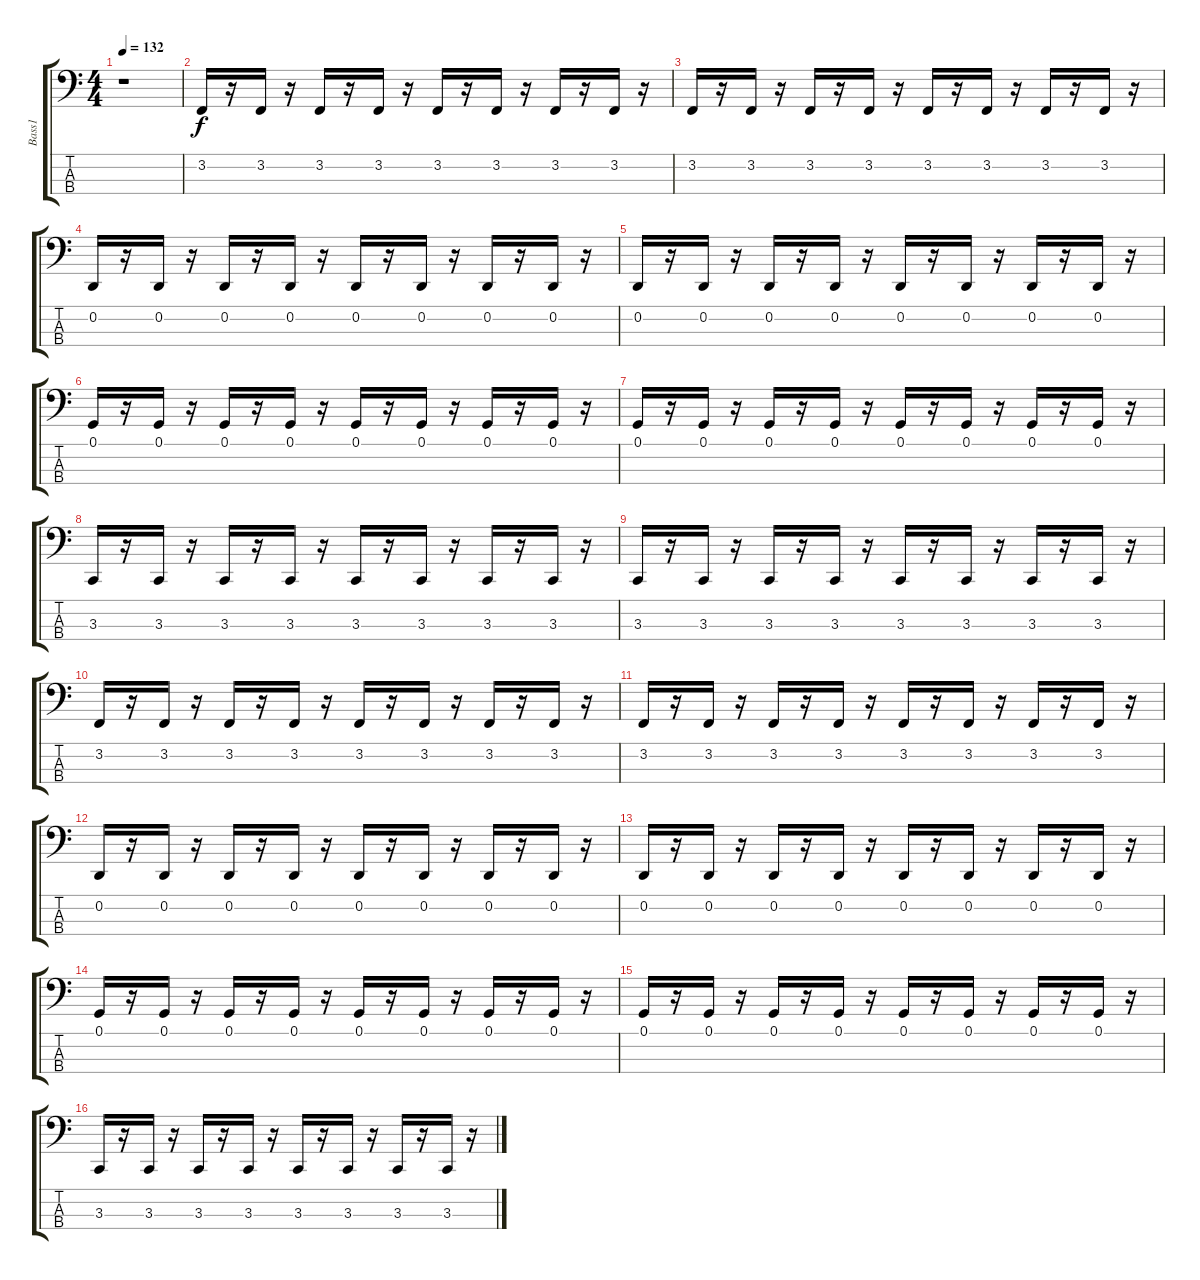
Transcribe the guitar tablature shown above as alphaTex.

\track ("Bass1" "Bass1") {instrument electricpiano1}
\staff {score tabs}
\tuning (G2 D2 A1 E1) {hide}
\ts (4 4)
\tempo 132
\clef f4
\ks c
r.1{dy f instrument electricpiano1} |
3.2.16 r.16 3.2.16 r.16 3.2.16 r.16 3.2.16 r.16 3.2.16 r.16 3.2.16 r.16 3.2.16 r.16 3.2.16 r.16 |
3.2.16 r.16 3.2.16 r.16 3.2.16 r.16 3.2.16 r.16 3.2.16 r.16 3.2.16 r.16 3.2.16 r.16 3.2.16 r.16 |
0.2.16 r.16 0.2.16 r.16 0.2.16 r.16 0.2.16 r.16 0.2.16 r.16 0.2.16 r.16 0.2.16 r.16 0.2.16 r.16 |
0.2.16 r.16 0.2.16 r.16 0.2.16 r.16 0.2.16 r.16 0.2.16 r.16 0.2.16 r.16 0.2.16 r.16 0.2.16 r.16 |
0.1.16 r.16 0.1.16 r.16 0.1.16 r.16 0.1.16 r.16 0.1.16 r.16 0.1.16 r.16 0.1.16 r.16 0.1.16 r.16 |
0.1.16 r.16 0.1.16 r.16 0.1.16 r.16 0.1.16 r.16 0.1.16 r.16 0.1.16 r.16 0.1.16 r.16 0.1.16 r.16 |
3.3.16 r.16 3.3.16 r.16 3.3.16 r.16 3.3.16 r.16 3.3.16 r.16 3.3.16 r.16 3.3.16 r.16 3.3.16 r.16 |
3.3.16 r.16 3.3.16 r.16 3.3.16 r.16 3.3.16 r.16 3.3.16 r.16 3.3.16 r.16 3.3.16 r.16 3.3.16 r.16 |
3.2.16 r.16 3.2.16 r.16 3.2.16 r.16 3.2.16 r.16 3.2.16 r.16 3.2.16 r.16 3.2.16 r.16 3.2.16 r.16 |
3.2.16 r.16 3.2.16 r.16 3.2.16 r.16 3.2.16 r.16 3.2.16 r.16 3.2.16 r.16 3.2.16 r.16 3.2.16 r.16 |
0.2.16 r.16 0.2.16 r.16 0.2.16 r.16 0.2.16 r.16 0.2.16 r.16 0.2.16 r.16 0.2.16 r.16 0.2.16 r.16 |
0.2.16 r.16 0.2.16 r.16 0.2.16 r.16 0.2.16 r.16 0.2.16 r.16 0.2.16 r.16 0.2.16 r.16 0.2.16 r.16 |
0.1.16 r.16 0.1.16 r.16 0.1.16 r.16 0.1.16 r.16 0.1.16 r.16 0.1.16 r.16 0.1.16 r.16 0.1.16 r.16 |
0.1.16 r.16 0.1.16 r.16 0.1.16 r.16 0.1.16 r.16 0.1.16 r.16 0.1.16 r.16 0.1.16 r.16 0.1.16 r.16 |
3.3.16 r.16 3.3.16 r.16 3.3.16 r.16 3.3.16 r.16 3.3.16 r.16 3.3.16 r.16 3.3.16 r.16 3.3.16 r.16
